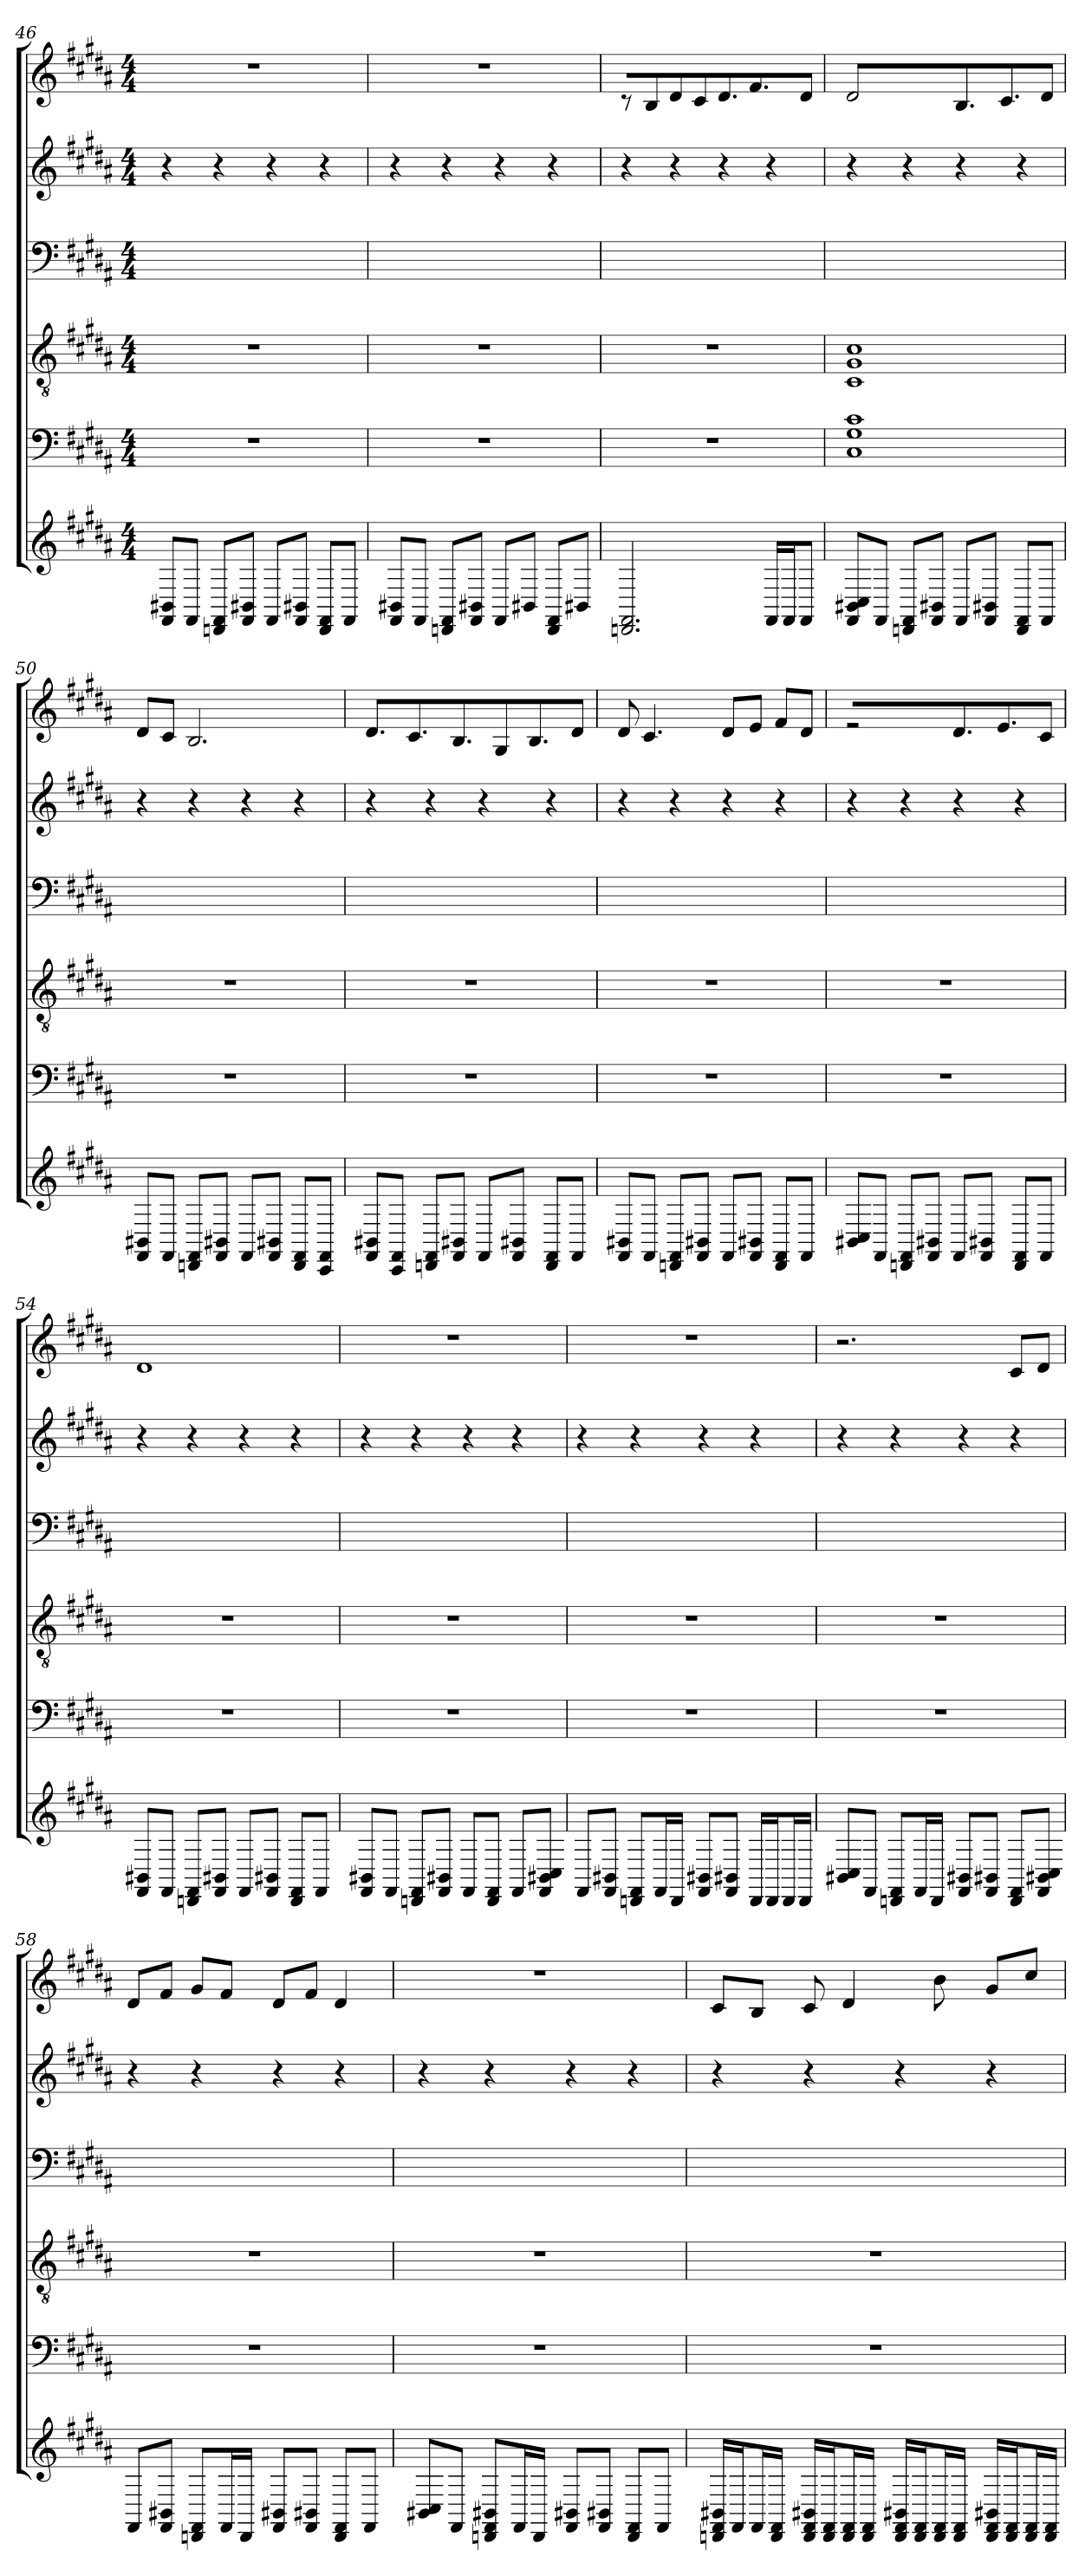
**kern	**kern	**kern	**kern	**kern	**kern
*part5	*part4	*part3	*part2	*part2	*part1
*staff6	*staff5	*staff4	*staff3	*staff2	*staff1
*clefG2	*	*clefGv2	*clefF4	*clefG2	*clefG2
*k[f#c#g#d#a#]	*k[f#c#g#d#a#]	*k[f#c#g#d#a#]	*k[f#c#g#d#a#]	*k[f#c#g#d#a#]	*k[f#c#g#d#a#]
*B:	*B:	*B:	*B:	*B:	*B:
*M4/4	*M4/4	*M4/4	*M4/4	*M4/4	*M4/4
=46	=46	=46	=46	=46	=46
8BB#X/ 8FF#/L	1r	1r	1ryy	4r	1r
8FF#/J	.	.	.	.	.
8DD/ 8FF#/L	.	.	.	4r	.
8BB#X/ 8FF#/J	.	.	.	.	.
8FF#/L	.	.	.	4r	.
8BB#X/ 8FF#/J	.	.	.	.	.
8DD/ 8FF#/L	.	.	.	4r	.
8FF#/J	.	.	.	.	.
=47	=47	=47	=47	=47	=47
8BB#X/ 8FF#/L	1r	1r	1ryy	4r	1r
8FF#/J	.	.	.	.	.
8DD/ 8FF#/L	.	.	.	4r	.
8BB#X/ 8FF#/J	.	.	.	.	.
8FF#/L	.	.	.	4r	.
8BB#X/J	.	.	.	.	.
8DD/ 8FF#/L	.	.	.	4r	.
8BB#X/J	.	.	.	.	.
=48	=48	=48	=48	=48	=48
2.DD 2.FF#	1r	1r	1ryy	4r	8r
.	.	.	.	.	8B
.	.	.	.	4r	8d#/L
.	.	.	.	.	8c#/J
.	.	.	.	4r	8.d#/L
.	.	.	.	.	8.f#/J
16FF#/LL	.	.	.	4r	.
16FF#/J	.	.	.	.	.
8FF#/J	.	.	.	.	8d#J
=49	=49	=49	=49	=49	=49
8BB#X/ 8C#/ 8FF#/L	1C# 1G# 1c#	1C# 1G# 1c#	1ryy	4r	2d#
8FF#/J	.	.	.	.	.
8DD/ 8FF#/L	.	.	.	4r	.
8BB#X/ 8FF#/J	.	.	.	.	.
8FF#/L	.	.	.	4r	8.B/L
8BB#X/ 8FF#/J	.	.	.	.	.
.	.	.	.	.	8.c#/J
8DD/ 8FF#/L	.	.	.	4r	.
8FF#/J	.	.	.	.	8d#J
=50	=50	=50	=50	=50	=50
8BB#X/ 8FF#/L	1r	1r	1ryy	4r	8d#/L
8FF#/J	.	.	.	.	8c#/J
8DD/ 8FF#/L	.	.	.	4r	2.B
8BB#X/ 8FF#/J	.	.	.	.	.
8FF#/L	.	.	.	4r	.
8BB#X/ 8FF#/J	.	.	.	.	.
8DD/ 8FF#/L	.	.	.	4r	.
8CC#/ 8FF#/J	.	.	.	.	.
=51	=51	=51	=51	=51	=51
8BB#X/ 8FF#/L	1r	1r	1ryy	4r	8.d#/L
8CC#/ 8FF#/J	.	.	.	.	.
.	.	.	.	.	8.c#/J
8DD/ 8FF#/L	.	.	.	4r	.
8BB#X/ 8FF#/J	.	.	.	.	8.B/L
8FF#/L	.	.	.	4r	.
.	.	.	.	.	8G#/
8BB#X/ 8FF#/J	.	.	.	.	.
.	.	.	.	.	8.B/J
8DD/ 8FF#/L	.	.	.	4r	.
8FF#/J	.	.	.	.	8d#J
=52	=52	=52	=52	=52	=52
8BB#X/ 8FF#/L	1r	1r	1ryy	4r	8d#
8FF#/J	.	.	.	.	4.c#
8DD/ 8FF#/L	.	.	.	4r	.
8BB#X/ 8FF#/J	.	.	.	.	.
8FF#/L	.	.	.	4r	8d#/L
8BB#X/ 8FF#/J	.	.	.	.	8e/J
8DD/ 8FF#/L	.	.	.	4r	8f#/L
8FF#/J	.	.	.	.	8d#/J
=53	=53	=53	=53	=53	=53
8BB#X/ 8C#/L	1r	1r	1ryy	4r	2r
8FF#/J	.	.	.	.	.
8DD/ 8FF#/L	.	.	.	4r	.
8BB#X/ 8FF#/J	.	.	.	.	.
8FF#/L	.	.	.	4r	8.d#/L
8BB#X/ 8FF#/J	.	.	.	.	.
.	.	.	.	.	8.e/J
8DD/ 8FF#/L	.	.	.	4r	.
8FF#/J	.	.	.	.	8c#J
=54	=54	=54	=54	=54	=54
8BB#X/ 8FF#/L	1r	1r	1ryy	4r	1d#
8FF#/J	.	.	.	.	.
8DD/ 8FF#/L	.	.	.	4r	.
8BB#X/ 8FF#/J	.	.	.	.	.
8FF#/L	.	.	.	4r	.
8BB#X/ 8FF#/J	.	.	.	.	.
8DD/ 8FF#/L	.	.	.	4r	.
8FF#/J	.	.	.	.	.
=55	=55	=55	=55	=55	=55
8BB#X/ 8FF#/L	1r	1r	1ryy	4r	1r
8FF#/J	.	.	.	.	.
8DD/ 8FF#/L	.	.	.	4r	.
8BB#X/ 8FF#/J	.	.	.	.	.
8FF#/L	.	.	.	4r	.
8DD/ 8FF#/J	.	.	.	.	.
8FF#/L	.	.	.	4r	.
8BB#X/ 8FF#/ 8C#/J	.	.	.	.	.
=56	=56	=56	=56	=56	=56
8FF#/L	1r	1r	1ryy	4r	1r
8BB#X/ 8FF#/J	.	.	.	.	.
8DD/ 8FF#/L	.	.	.	4r	.
16FF#/L	.	.	.	.	.
16DD/JJ	.	.	.	.	.
8BB#X/ 8FF#/L	.	.	.	4r	.
8BB#X/ 8FF#/J	.	.	.	.	.
16DD/LL	.	.	.	4r	.
16DD/J	.	.	.	.	.
16DD/L	.	.	.	.	.
16DD/JJ	.	.	.	.	.
=57	=57	=57	=57	=57	=57
8BB#X/ 8C#/L	1r	1r	1ryy	4r	2.r
8FF#/J	.	.	.	.	.
8DD/ 8FF#/L	.	.	.	4r	.
16FF#/L	.	.	.	.	.
16DD/JJ	.	.	.	.	.
8BB#X/ 8FF#/L	.	.	.	4r	.
8BB#X/ 8FF#/J	.	.	.	.	.
8DD/ 8FF#/L	.	.	.	4r	8c#/L
8BB#X/ 8FF#/ 8C#/J	.	.	.	.	8d#/J
=58	=58	=58	=58	=58	=58
8FF#/L	1r	1r	1ryy	4r	8d#/L
8BB#X/ 8FF#/J	.	.	.	.	8f#/J
8DD/ 8FF#/L	.	.	.	4r	8g#/L
16FF#/L	.	.	.	.	8f#/J
16DD/JJ	.	.	.	.	.
8BB#X/ 8FF#/L	.	.	.	4r	8d#/L
8BB#X/ 8FF#/J	.	.	.	.	8f#/J
8DD/ 8FF#/L	.	.	.	4r	4d#
8FF#/J	.	.	.	.	.
=59	=59	=59	=59	=59	=59
8BB#X/ 8C#/L	1r	1r	1ryy	4r	1r
8FF#/J	.	.	.	.	.
8BB#X/ 8DD/ 8FF#/L	.	.	.	4r	.
16FF#/L	.	.	.	.	.
16DD/JJ	.	.	.	.	.
8BB#X/ 8FF#/L	.	.	.	4r	.
8BB#X/ 8FF#/J	.	.	.	.	.
8DD/ 8FF#/L	.	.	.	4r	.
8FF#/J	.	.	.	.	.
=60	=60	=60	=60	=60	=60
16BB#X/ 16DD/ 16FF#/LL	1r	1r	1ryy	4r	8c#/L
16FF#/J	.	.	.	.	.
16FF#/L	.	.	.	.	8B/J
16DD/ 16FF#/JJ	.	.	.	.	.
16BB#X/ 16DD/ 16FF#/LL	.	.	.	4r	8c#
16DD/ 16FF#/J	.	.	.	.	.
16DD/ 16FF#/L	.	.	.	.	4d#
16DD/ 16FF#/JJ	.	.	.	.	.
16BB#X/ 16DD/ 16FF#/LL	.	.	.	4r	.
16DD/ 16FF#/J	.	.	.	.	.
16DD/ 16FF#/L	.	.	.	.	8b
16DD/ 16FF#/JJ	.	.	.	.	.
16BB#X/ 16DD/ 16FF#/LL	.	.	.	4r	8g#/L
16DD/ 16FF#/J	.	.	.	.	.
16DD/ 16FF#/L	.	.	.	.	8cc#/J
16DD/ 16FF#/JJ	.	.	.	.	.
=	=	=	=	=	=
*-	*-	*-	*-	*-	*-
